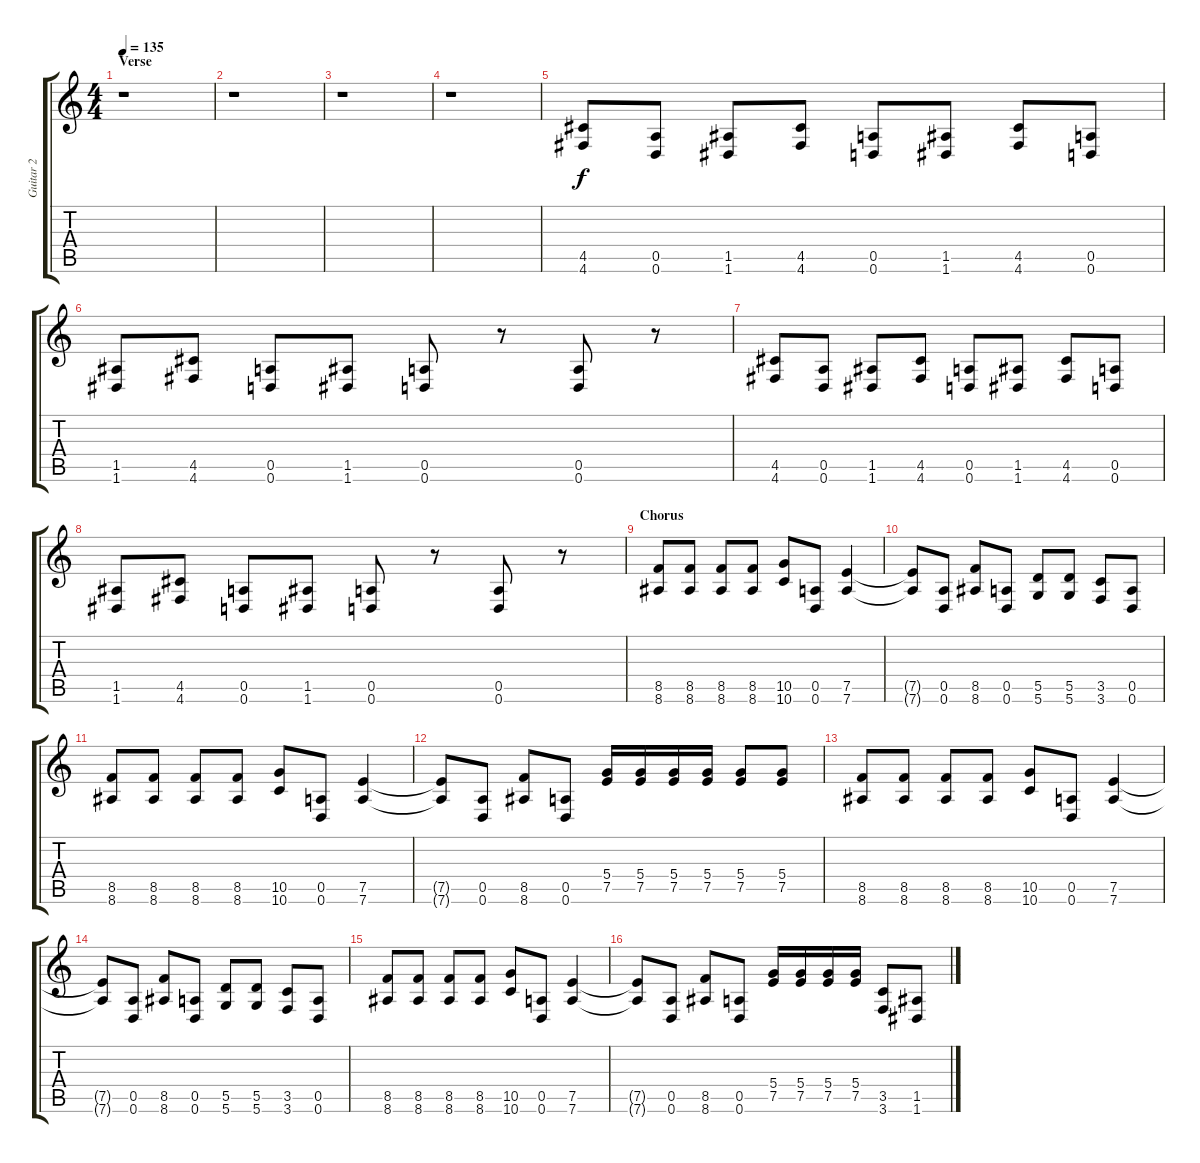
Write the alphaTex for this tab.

\track ("Guitar 2" "Guitar 2") {instrument distortionguitar}
\staff {score tabs}
\tuning (E4 B3 G3 D3 A2 D2) {hide}
\ts (4 4)
\section ("" "Verse")
\tempo 135
\clef g2
\ks c
r.1{dy f} |
r.1 |
r.1 |
r.1 |
(4.5 4.6).8 (0.5 0.6).8 (1.5 1.6).8 (4.5 4.6).8 (0.5 0.6).8 (1.5 1.6).8 (4.5 4.6).8 (0.5 0.6).8 |
(1.5 1.6).8 (4.5 4.6).8 (0.5 0.6).8 (1.5 1.6).8 (0.5 0.6).8 r.8 (0.5 0.6).8 r.8 |
(4.5 4.6).8 (0.5 0.6).8 (1.5 1.6).8 (4.5 4.6).8 (0.5 0.6).8 (1.5 1.6).8 (4.5 4.6).8 (0.5 0.6).8 |
(1.5 1.6).8 (4.5 4.6).8 (0.5 0.6).8 (1.5 1.6).8 (0.5 0.6).8 r.8 (0.5 0.6).8 r.8 |
\section ("" "Chorus")
(8.5 8.6).8 (8.5 8.6).8 (8.5 8.6).8 (8.5 8.6).8 (10.5 10.6).8 (0.5 0.6).8 (7.5 7.6).4 |
(7.5{t} 7.6{t}).8 (0.5 0.6).8 (8.5 8.6).8 (0.5 0.6).8 (5.5 5.6).8 (5.5 5.6).8 (3.5 3.6).8 (0.5 0.6).8 |
(8.5 8.6).8 (8.5 8.6).8 (8.5 8.6).8 (8.5 8.6).8 (10.5 10.6).8 (0.5 0.6).8 (7.5 7.6).4 |
(7.5{t} 7.6{t}).8 (0.5 0.6).8 (8.5 8.6).8 (0.5 0.6).8 (5.4 7.5).16 (5.4 7.5).16 (5.4 7.5).16 (5.4 7.5).16 (5.4 7.5).8 (5.4 7.5).8 |
(8.5 8.6).8 (8.5 8.6).8 (8.5 8.6).8 (8.5 8.6).8 (10.5 10.6).8 (0.5 0.6).8 (7.5 7.6).4 |
(7.5{t} 7.6{t}).8 (0.5 0.6).8 (8.5 8.6).8 (0.5 0.6).8 (5.5 5.6).8 (5.5 5.6).8 (3.5 3.6).8 (0.5 0.6).8 |
(8.5 8.6).8 (8.5 8.6).8 (8.5 8.6).8 (8.5 8.6).8 (10.5 10.6).8 (0.5 0.6).8 (7.5 7.6).4 |
(7.5{t} 7.6{t}).8 (0.5 0.6).8 (8.5 8.6).8 (0.5 0.6).8 (5.4 7.5).16 (5.4 7.5).16 (5.4 7.5).16 (5.4 7.5).16 (3.5 3.6).8 (1.5 1.6).8
